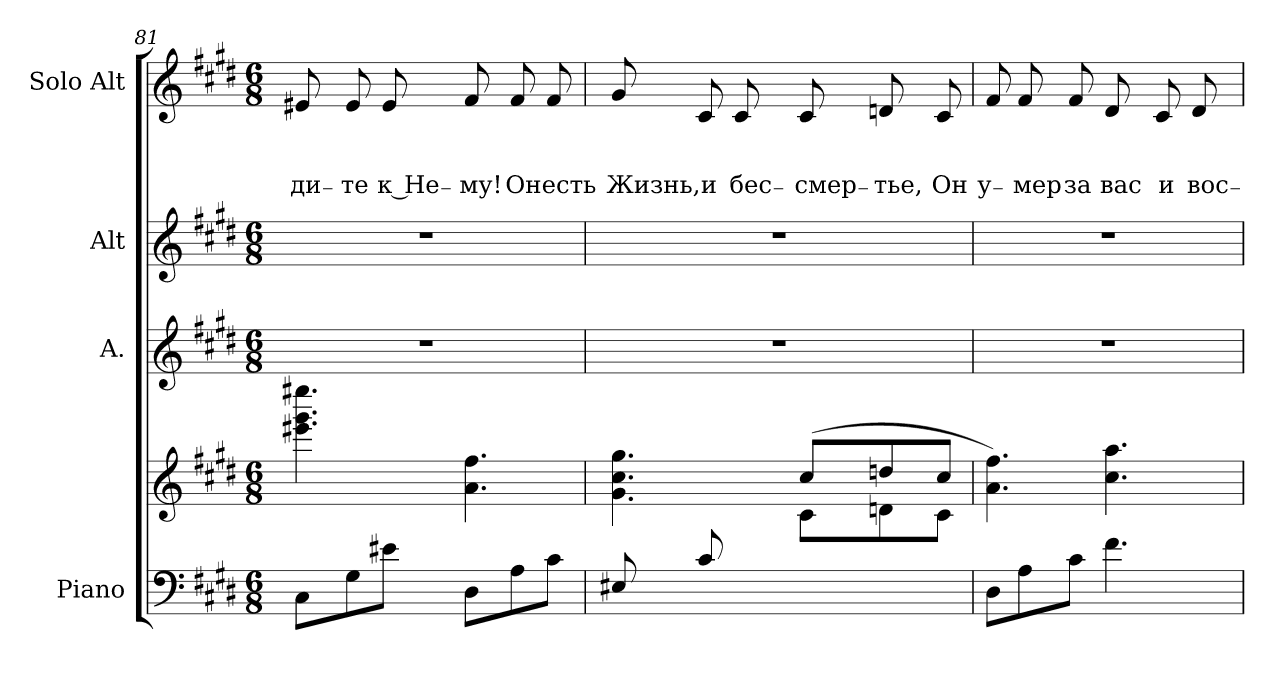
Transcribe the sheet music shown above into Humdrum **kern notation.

**kern	**kern	**kern	**kern	**kern	**text	**text	**text
*part4	*part4	*part3	*part2	*part1	*part1	*part1	*part1
*staff5	*staff4	*staff3	*staff2	*staff1	*staff1	*staff1	*staff1
*I"Piano	*	*I"A.	*I"Alt	*I"Solo Alt	*	*	*
*clefF4	*clefG2	*clefG2	*clefG2	*clefG2	*	*	*
*k[f#c#g#d#]	*k[f#c#g#d#]	*k[f#c#g#d#]	*k[f#c#g#d#]	*k[f#c#g#d#]	*	*	*
*c#:	*c#:	*c#:	*c#:	*c#:	*	*	*
*M6/8	*M6/8	*M6/8	*M6/8	*M6/8	*	*	*
=81	=81	=81	=81	=81	=81	=81	=81
!	!	!	!	!	!	!	!LO:LY:b
8C#\L	4.eee#X\ 4.ggg#\ 4.eeee#X\	2.r	2.r	8e#X/	.	.	ди₋
!	!	!	!	!	!	!	!LO:LY:b
8G#\	.	.	.	8e#/	.	.	те
!	!	!	!	!	!	!	!LO:LY:b
8e#X\J	.	.	.	8e#/	.	.	к Не₋
!	!	!	!	!	!	!	!LO:LY:b
8D#\L	4.a\ 4.ff#\	.	.	8f#/	.	.	му!
!	!	!	!	!	!	!	!LO:LY:b
8A\	.	.	.	8f#/	.	.	Он
!	!	!	!	!	!	!	!LO:LY:b
8c#\J	.	.	.	8f#/	.	.	есть
!!LO:PB:g=z
=82	=82	=82	=82	=82	=82	=82	=82
*	*^	*	*	*	*	*	*
!	!	!	!	!	!	!	!	!LO:LY:b
8E#X/L	4.g#\ 4.cc#\ 4.gg#\	4ryy	2.r	2.r	8g#/	.	.	Жизнь,
!	!	!	!	!	!	!	!	!LO:LY:b
8c#/	.	.	.	.	8c#/	.	.	и
!	!	!	!	!	!	!	!	!LO:LY:b
2ryy	.	8g#\J	.	.	8c#/	.	.	бес₋
!	!	!	!	!	!	!	!	!LO:LY:b
.	(>8cc#/L	(>8c#\L	.	.	8c#/	.	.	смер₋
!	!	!	!	!	!	!	!	!LO:LY:b
.	8ddn/	8dn\	.	.	8dn/	.	.	тье,
!	!	!	!	!	!	!	!	!LO:LY:b
.	8cc#/J	8c#\J	.	.	8c#/	.	.	Он
*	*v	*v	*	*	*	*	*	*
=83	=83	=83	=83	=83	=83	=83	=83
*	*^	*	*	*	*	*	*
!	!	!	!	!	!	!	!	!LO:LY:b
*	*v	*v	*	*	*	*	*	*
8D#\L	4.a\ 4.ff#\)	2.r	2.r	8f#/	.	.	у₋
!	!	!	!	!	!	!	!LO:LY:b
8A\	.	.	.	8f#/	.	.	мер
!	!	!	!	!	!	!	!LO:LY:b
8c#\J)	.	.	.	8f#/	.	.	за
!	!	!	!	!	!	!	!LO:LY:b
4.f#\	4.cc#\ 4.aa\	.	.	8d#/	.	.	вас
!	!	!	!	!	!	!	!LO:LY:b
.	.	.	.	8c#/	.	.	и
!	!	!	!	!	!	!	!LO:LY:b
.	.	.	.	8d#/	.	.	вос₋
=	=	=	=	=	=	=	=
*-	*-	*-	*-	*-	*-	*-	*-
